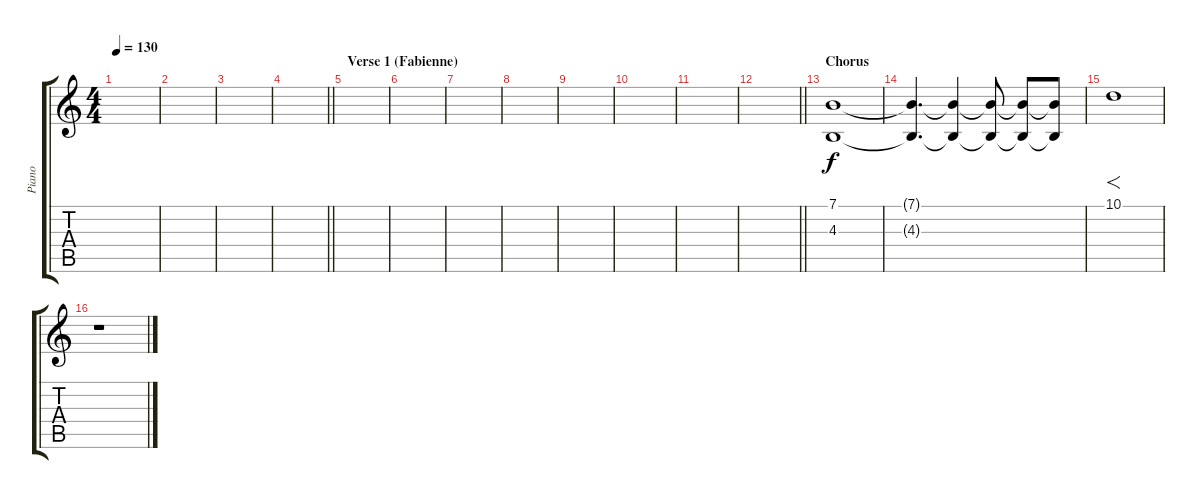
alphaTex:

\track ("Piano" "Piano") {instrument acousticgrandpiano}
\staff {score tabs}
\tuning (E4 B3 G3 D3 A2 E2) {hide}
\ts (4 4)
\tempo 130
\clef g2
\ks c
|
|
|
\barLineRight lightlight
|
\section ("" "Verse 1 (Fabienne)")
|
|
|
|
|
|
|
\barLineRight lightlight
|
\section ("" "Chorus ")
(7.1 4.3).1{dy f instrument choiraahs} |
(7.1{t} 4.3{t}).4{d} (7.1{t} 4.3{t}).4 (7.1{t} 4.3{t}).8 (7.1{t} 4.3{t}).8 (7.1{t} 4.3{t}).8 |
10.1.1{f instrument choiraahs} |
r.1
